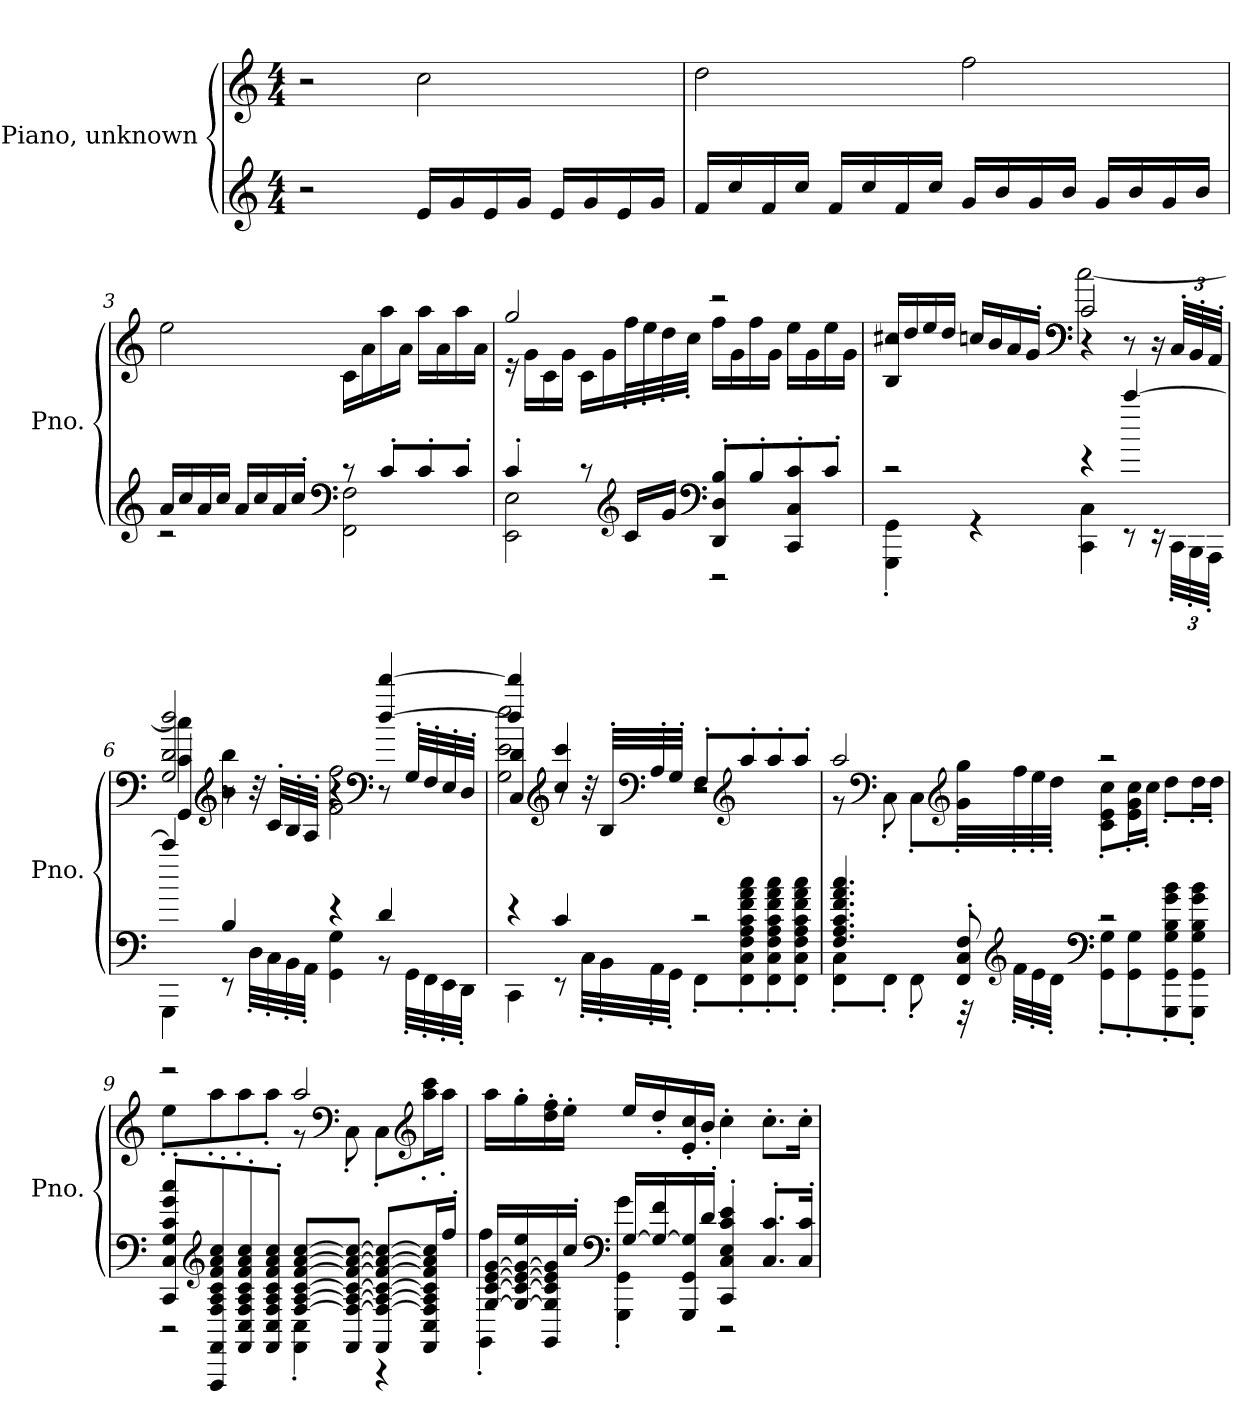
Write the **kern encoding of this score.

**kern	**kern
*part1	*part1
*staff2	*staff1
*I"Piano, unknown	*
*I'Pno.	*
*clefG2	*clefG2
*k[]	*k[]
*M4/4	*M4/4
*MM120	*MM120
=1	=1
2r	2r
16e/LL	2cc\
16g/	.
16e/	.
16g/JJ	.
16e/LL	.
16g/	.
16e/	.
16g/JJ	.
=2	=2
16f/LL	2dd\
16cc/	.
16f/	.
16cc/JJ	.
16f/LL	.
16cc/	.
16f/	.
16cc/JJ	.
16g/LL	2ff\
16b/	.
16g/	.
16b/JJ	.
16g/LL	.
16b/	.
16g/	.
16b/JJ	.
=3	=3
*^	*
16a/LL	2r	2ee\
16cc/	.	.
16a/	.	.
16cc/JJ	.	.
16a/LL	.	.
16cc/	.	.
16a/	.	.
16cc'/JJ	.	.
*clefF4	*	*
8r	2FF\ 2F\	16c\LL
.	.	16a\
8c'/L	.	16aa\
.	.	16a\JJ
8c'/	.	16aa\LL
.	.	16a\
8c'/J	.	16aa\
.	.	16a\JJ
!!LO:LB:g=z
=4	=4	=4
*	*	*^
4c'/	2EE\ 2E\	2gg/	16r
.	.	.	16g\LL
.	.	.	16c\
.	.	.	16g\JJ
8r	.	.	16c\LL
.	.	.	16g\
*clefG2	*	*	*
16c/LL	.	.	32ff'\L
.	.	.	32ee'\
16g/JJ	.	.	32dd'\
.	.	.	32cc'\JJJ
*clefF4	*	*	*
8DD/' 8D/' 8B/'L	2r	2r	16ff\LL
.	.	.	16g\
8B'/	.	.	16ff\
.	.	.	16g\JJ
8CC/' 8C/' 8c/'	.	.	16ee\LL
.	.	.	16g\
8c'/J	.	.	16ee\
.	.	.	16g\JJ
=5	=5	=5	=5
*	*	*	*^
2r	4GGG\' 4GG\'	2r	2r	16B/ 16cc#X/LL
.	.	.	.	16dd/
.	.	.	.	16ee/
.	.	.	.	16dd/JJ
.	4r	.	.	16ccn/LL
.	.	.	.	16b/
.	.	.	.	16a/
.	.	.	.	16g'/JJ
*	*	*clefF4	*	*
4r	4CC\ 4C\	2c/	[2cc\	4r
[4ccc/	8r	.	.	8r
.	16r	.	.	16r
*	*Xbrackettup	*	*	*Xbrackettup
.	48CC'\LLL	.	.	48C'/LLL
.	48BBB'\	.	.	48BB'/
.	48AAA'\JJJ	.	.	48AA'/JJJ
!!LO:LB:g=z	!!	!!
=6	=6	=6	=6	=6
4ccc/]	4GGG\	2G/ 2d/ 2dd/	4cc\]	4GG/ 4c/
*	*	*clefG2	*	*
4B/	8r	.	4b\ 4bb\	8r
.	32D'\LLL	.	.	32r
.	32C'\	.	.	32c'/LLL
.	32BB'\	.	.	32B'/
.	32AA'\JJJ	.	.	32A'/JJJ
4r	4GG\ 4G\	4r	2f\ 2ff\	4r
*	*	*clefF4	*	*
4d/	8r	[4dd/ [4ddd/	.	8r
.	32GG'\LLL	.	.	32G'/LLL
.	32FF'\	.	.	32F'/
.	32EE'\	.	.	32E'/
.	32DD'\JJJ	.	.	32D'/JJJ
=7	=7	=7	=7	=7
4r	4CC\	4dd/] 4ddd/]	2G\ 2e\ 2ee\	4C/ 4d/
*	*	*clefG2	*	*
4c/	8r	4cc/ 4ccc/	.	8r
.	32C'\LLL	.	.	32r
.	32BB'\	.	.	32B'/LLL
*	*	*clefF4	*	*
.	32AA'\	.	.	32A'/
.	32GG'\JJJ	.	.	32G'/JJJ
2r	8FF'\L	2r	2r	8F'/L
*	*	*clefG2	*	*
.	8FF\' 8C\' 8F\' 8A\' 8c\' 8f\' 8a\' 8cc\'	.	.	8aa'/
.	8FF\' 8C\' 8F\' 8A\' 8c\' 8f\' 8a\' 8cc\'	.	.	8aa'/
.	8FF\' 8C\' 8F\' 8A\' 8c\' 8f\' 8a\' 8cc\'J	.	.	8aa'/J
*	*	*	*v	*v
!!LO:LB:g=z
=8	=8	=8	=8
4.F/ 4.A/ 4.c/ 4.f/ 4.a/ 4.cc/	8FF\' 8C\'L	2aa/	8r
*	*	*clefF4	*
.	8FF'\J	.	8C'\
.	8FF'\	.	8C'\L
*	*	*clefG2	*
8FF/' 8C/' 8F/'	32r	.	32g\' 32gg\'LL
*clefG2	*	*	*
.	32f'\LLL	.	32ff'\
.	32e'\	.	32ee'\
.	32d'\JJJ	.	32dd'\JJJ
*clefF4	*	*	*
2r	8GG\' 8G\'L	2r	8c\' 8e\' 8cc\'L
.	8GG\' 8G\'	.	16e\' 16g\' 16cc\'L
.	.	.	16cc'\JJ
.	8GGG\' 8GG\' 8G\' 8B\' 8g\' 8b\'	.	8dd'\L
.	8GGG\' 8GG\' 8G\' 8B\' 8g\' 8b\'J	.	16dd'\L
.	.	.	16dd'\JJ
=9	=9	=9	=9
8CC/' 8C/' 8G/' 8c/' 8g/' 8cc/'L	2r	2r	8ee'\L
*clefG2	*	*	*
8FFF/' 8FF/' 8F/' 8A/' 8c/' 8f/' 8a/' 8cc/'	.	.	8aa'\
8FF/' 8C/' 8F/' 8A/' 8c/' 8f/' 8a/' 8cc/'	.	.	8aa'\
8FF/' 8C/' 8F/' 8A/' 8c/' 8f/' 8a/' 8cc/'J	.	.	8aa'\J
[8F/ [8A/ [8c/ [8f/ [8a/ [8cc/L	4FF\' 4C\'	2aa/	8r
*	*	*clefF4	*
8FF/ 8F/_ 8A/_ 8c/_ 8f/_ 8a/_ 8cc/_J	.	.	8C'\
8FF/ 8F/_ 8A/_ 8c/_ 8f/_ 8a/_ 8cc/_L	4r	.	8C'\L
*	*	*clefG2	*
16FF/ 16C/ 16F/] 16A/] 16c/] 16f/] 16a/] 16cc/]L	.	.	16aa\' 16ccc\'L
16ff'/JJ	.	.	16aa'\JJ
*	*	*v	*v
!!LO:LB:g=z
=10	=10	=10
[16G/ [16c/ [16e/ [16g/LL	4GG\' 4ff\'	16aa\LL
16G/_ 16c/_ 16e/_ 16g/_ 16ee/	.	16gg'\
16GG/ 16G/] 16c/] 16e/] 16g/]	.	16dd\' 16ff\'
16cc'/JJ	.	16ee'\JJ
*clefF4	*	*
[16G/LL	4GGG\' 4GG\' 4g\'	16ee/LL
16G/_ 16f/	.	16dd'/
16GGG/ 16GG/ 16G/]	.	16e/' 16cc/'
16d'/JJ	.	16b'/JJ
4CC/' 4C/' 4E/' 4c/' 4e/'	2r	4cc'\
8.C/' 8.c/'L	.	8.cc'\L
16C/' 16c/'Jk	.	16cc'\Jk
*v	*v	*
=	=
*-	*-
